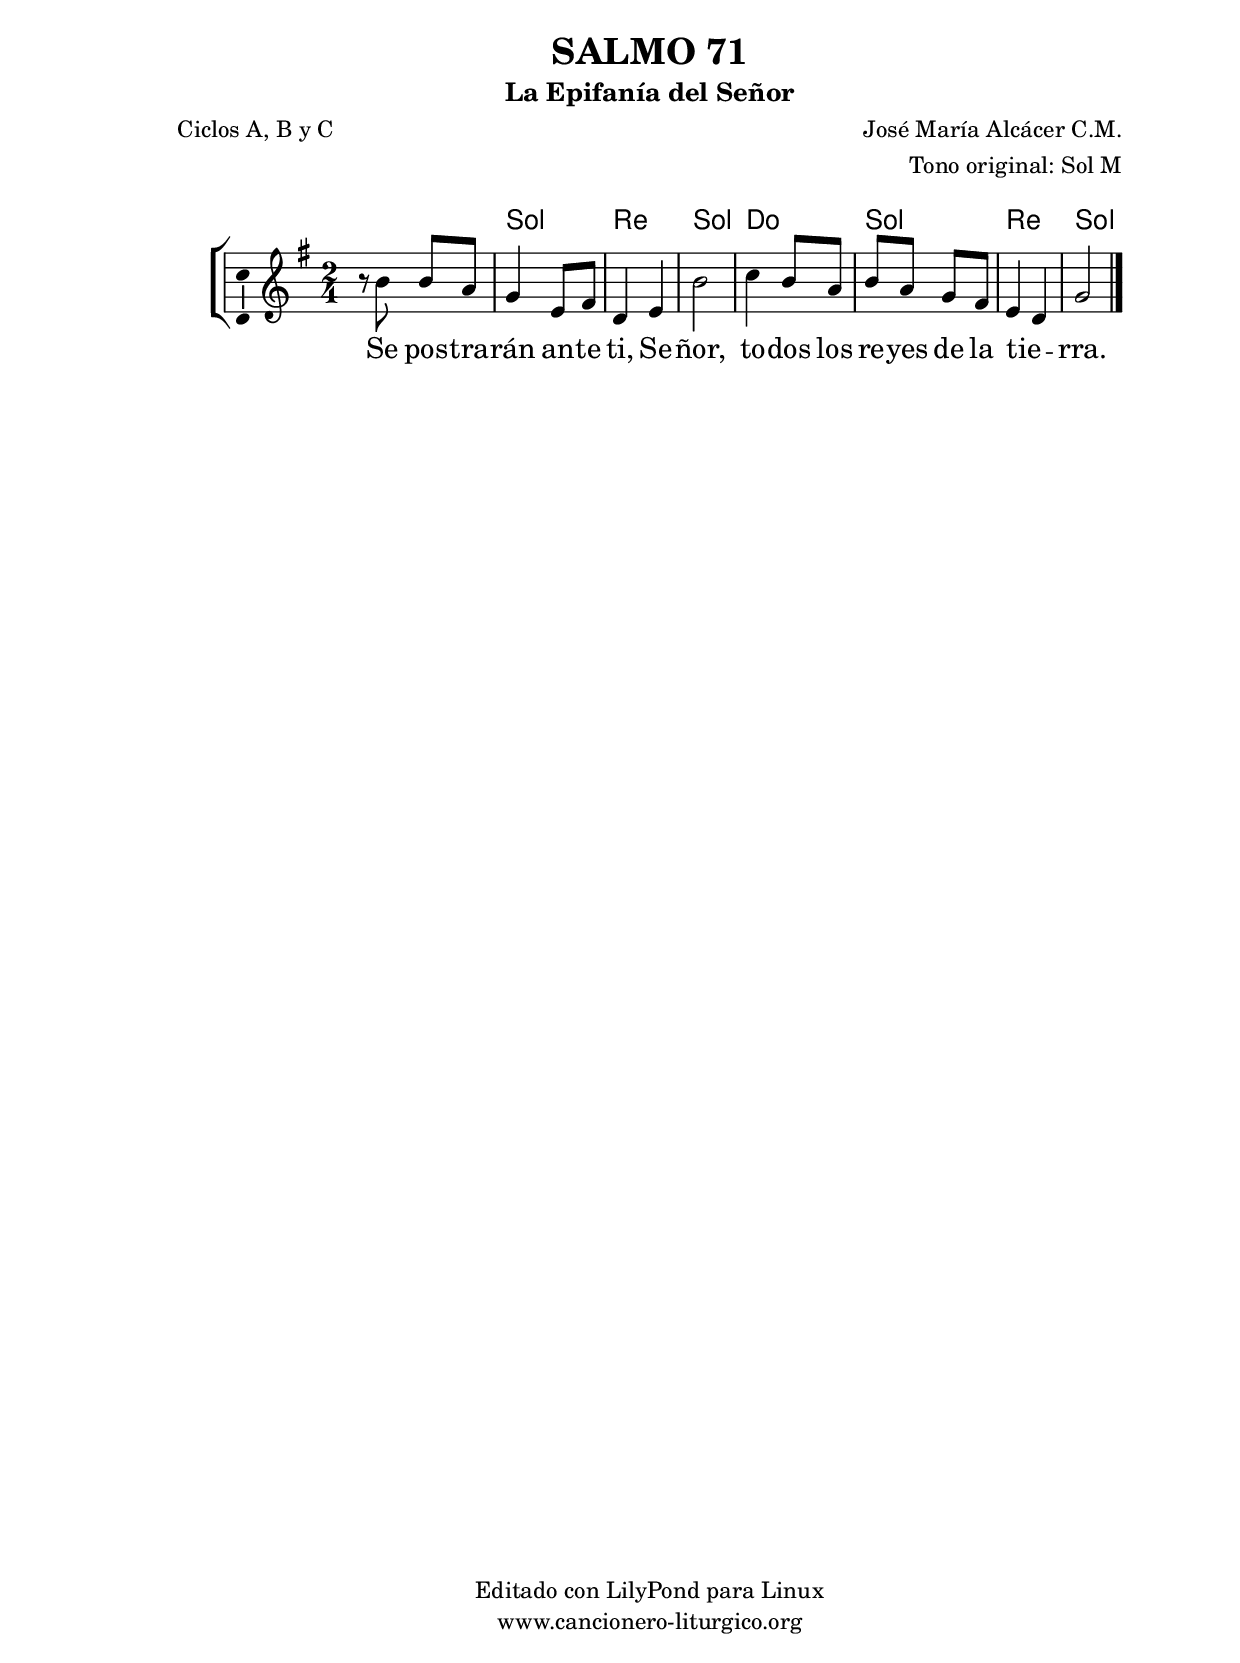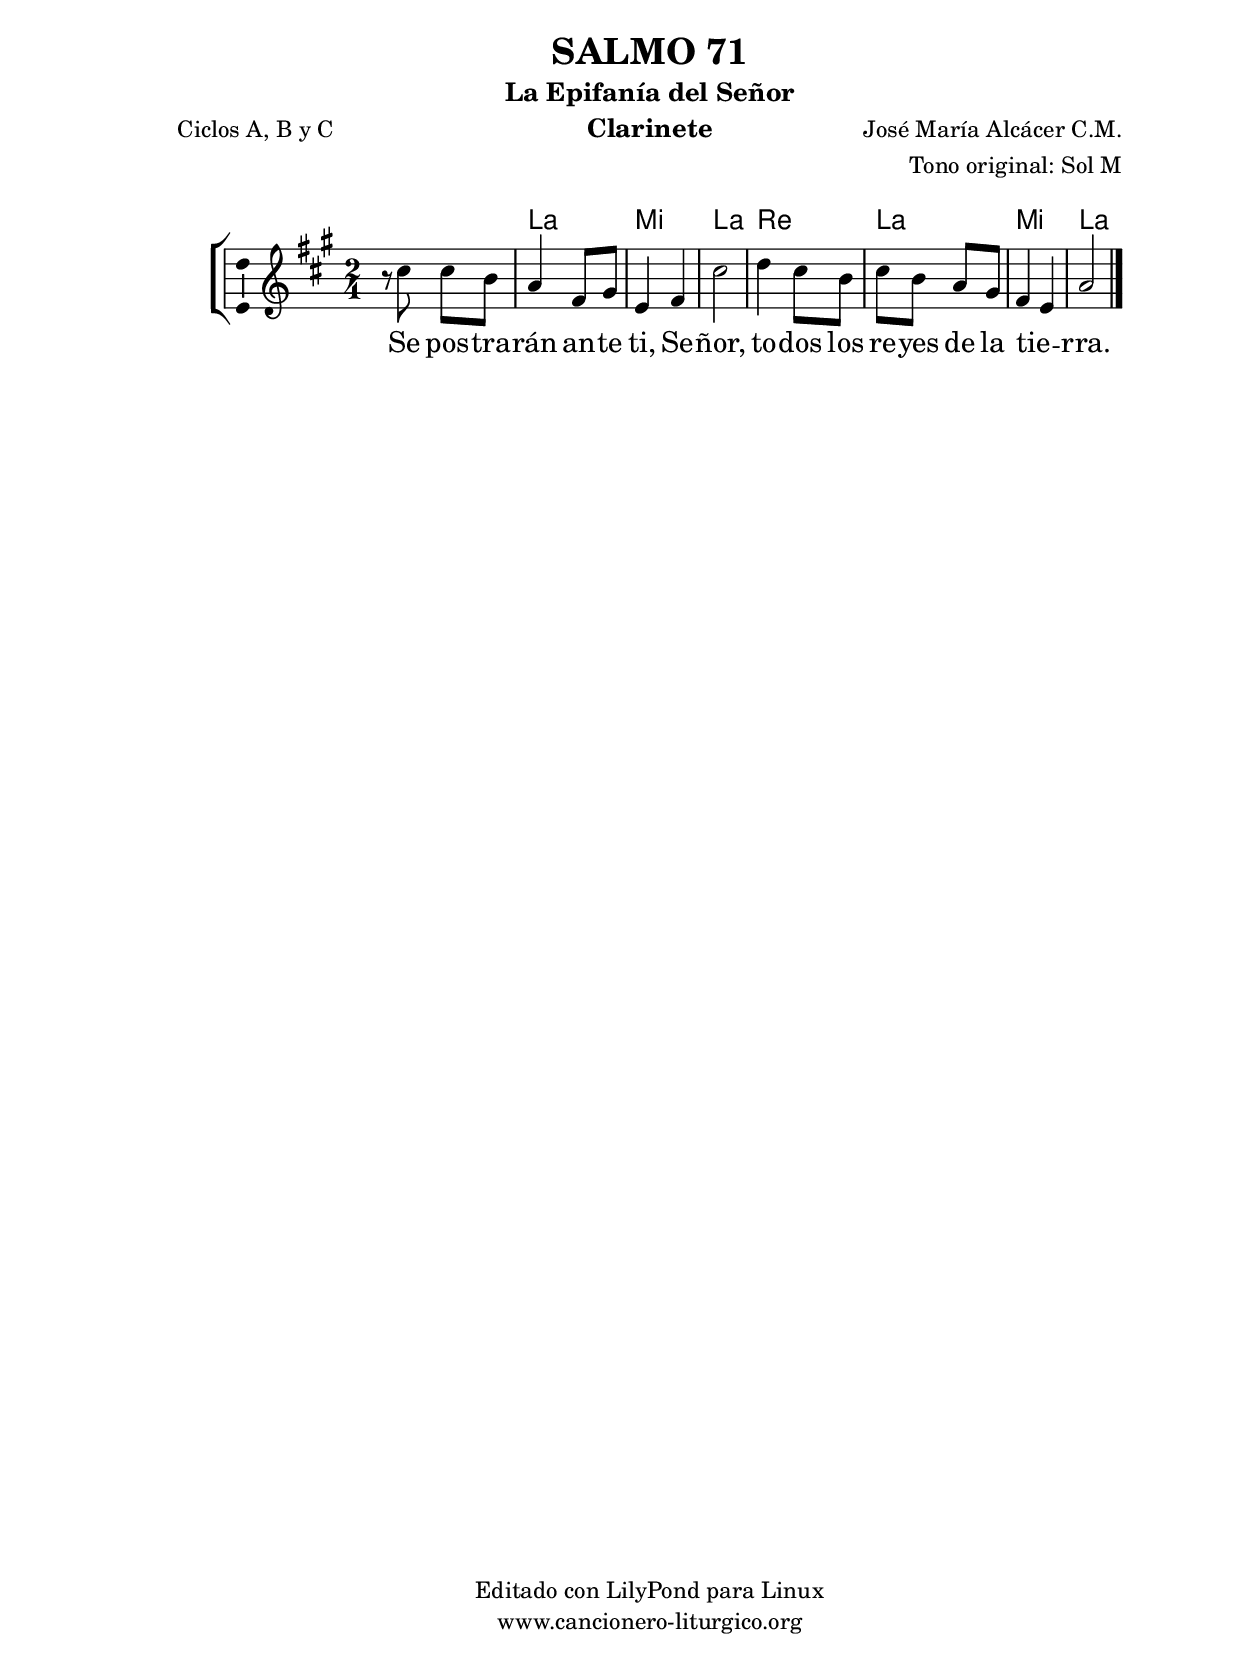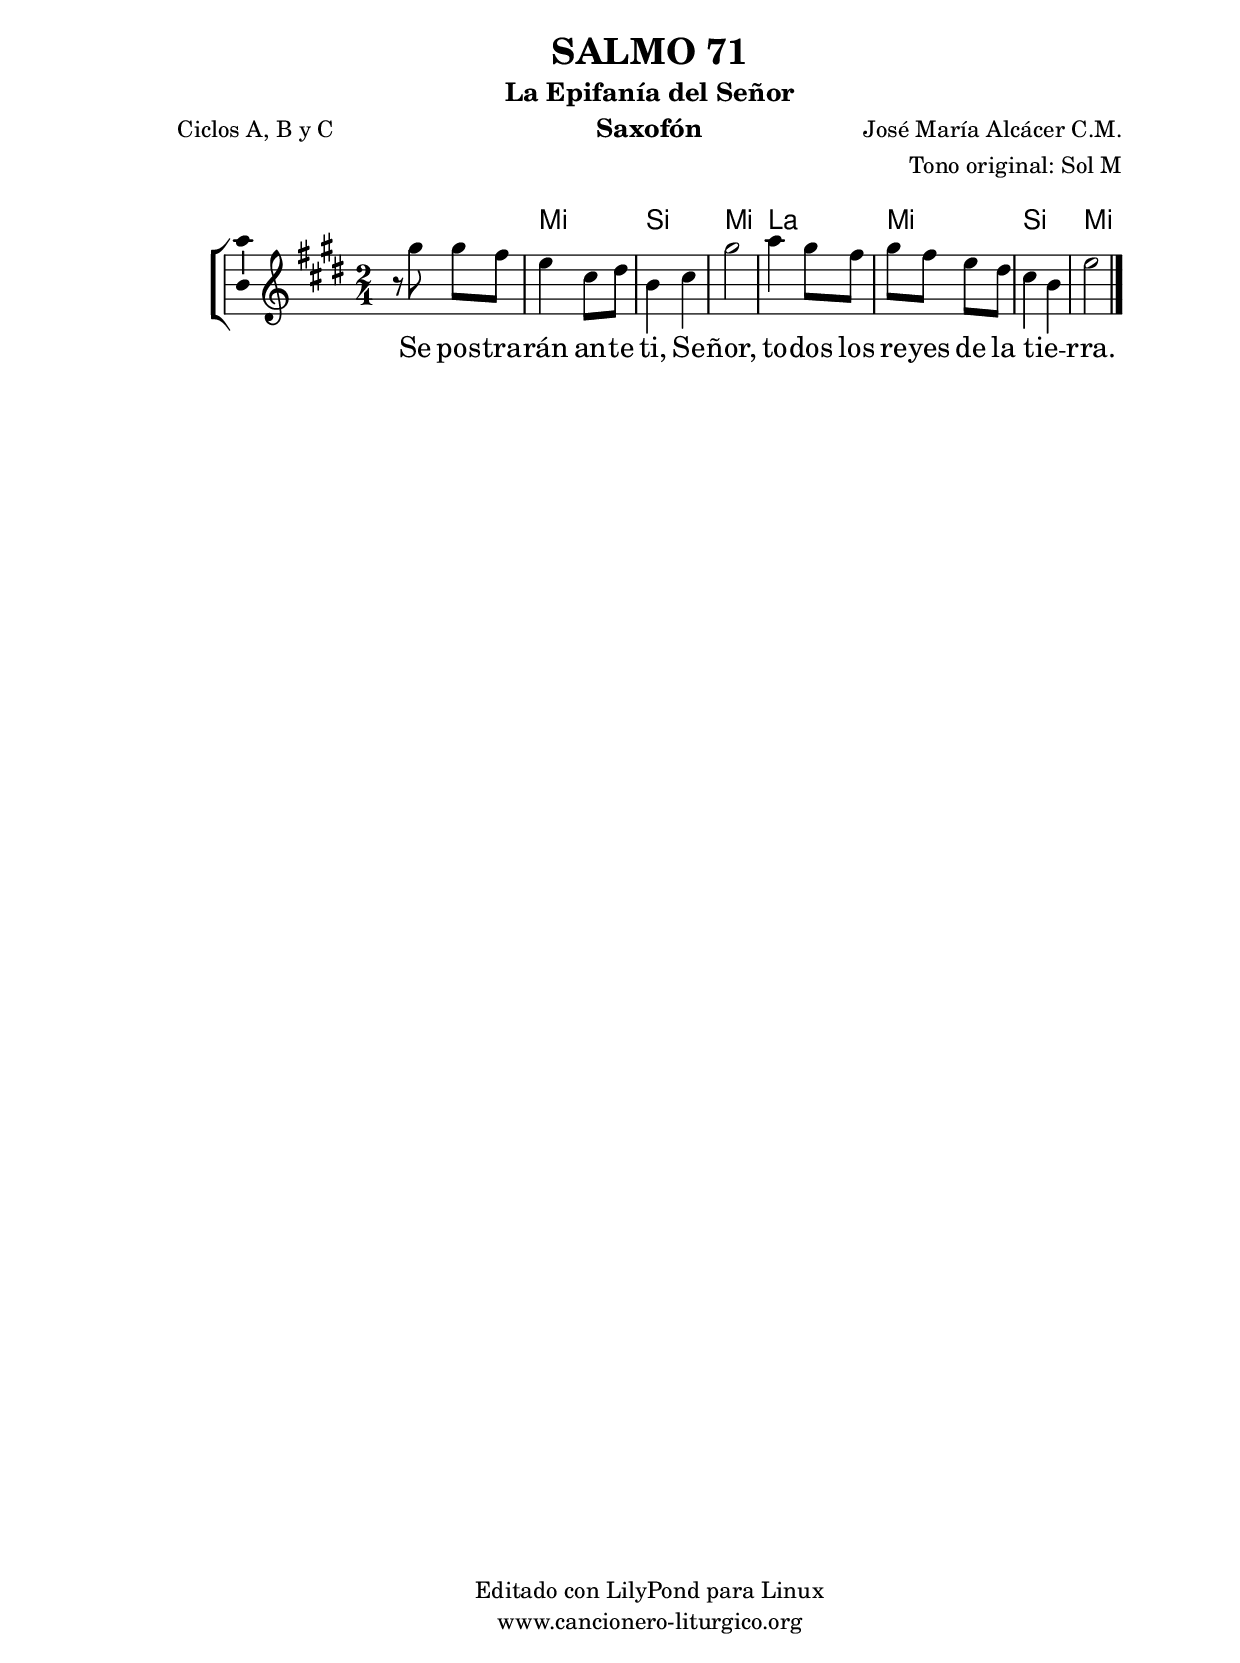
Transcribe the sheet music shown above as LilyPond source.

%
%para convertir .midi en .wav:
%timidity filename.midi -Ow -o finename.wav
%
%
%Para convertir de .wav a .mp3:
%lame -h -m j filename.wav
%
%
%para escuchar el midi:
%timidity nombrefichero.midi
%


%versión de lilypond para la que se ha escrito esta partitura:
\version "2.16.0"

	%Tamaño papel
	#(set-default-paper-size "a4")
	%Tamaño partitura
	#(set-global-staff-size 20)
	%No responde al pulsar sobre una nota
	#(ly:set-option 'point-and-click #f)

%parámetros del encabezamiento:
\header {
	title = "SALMO 71"
	subtitle = "La Epifanía del Señor"
	composer = "José María Alcácer C.M."
	poet = "Ciclos A, B y C"
	meter = ""
	arranger = "Tono original: Sol M"
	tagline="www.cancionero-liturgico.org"
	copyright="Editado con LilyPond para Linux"
	}

%parámetros asociados al papel:
\paper  {
	oddHeaderMarkup = \markup {\fill-line { \on-the-fly #not-first-page \fromproperty #'header:title \on-the-fly #not-first-page \fromproperty #'header:composer }}
	evenHeaderMarkup = \markup {\fill-line { \fromproperty #'header:composer \fromproperty #'header:title }}
	#(set-paper-size "a4")
	print-page-number = ##f
	first-page-number = 1
	print-first-page-number = ##f
%	head-separation = 3.0 \cm
	top-margin = 2.0 \cm
	bottom-margin = 0.5\cm
%%%	bottom-margin = -1.0\cm
	left-margin = 3.0 \cm
	line-width = 16.0 \cm 
	indent = 8\mm
	interscoreline = 2.\mm
	between-system-space = 15\mm
%	para que las partituras no llenen la hoja:
	ragged-bottom = ##t
%	idem para la última hoja:
	ragged-last-bottom = ##f
%	para que las partituras llenen el ancho del papel:
	ragged-last = ##f
	after-title-space = 2.5 \cm
%page-count=1
%system-count=8

	%Flexible Vertical Spacing
%	markup-markup-spacing =
%	#'((basic-distance . 15) (minimum-distance . 15) (padding . 3))
	markup-system-spacing =
	#'((basic-distance . 15) (minimum-distance . 15) (padding . 3))
	system-system-spacing =
	#'((basic-distance . 15) (minimum-distance . 15) (padding . 3))
	score-system-spacing =
	#'((basic-distance . 15) (minimum-distance . 15) (padding . 5))
%	top-system-spacing = % header
%	#'((basic-distance . 8) (minimum-distance . 0) (padding . 3))
%	top-markup-spacing =
%	#'((basic-distance . 20) (minimum-distance . 20) (padding . 3))
	last-bottom-spacing = % footer
	#'((basic-distance . 5) (minimum-distance . 5) (padding . 3))
%	score-markup-spacing =
%	#'((basic-distance . 16) (minimum-distance . 13) (padding . 3))

	}


%parámetros que afectan a toda la partitura:
global =  {
	%clave de sol (G):
	\clef G
	%armadura:
%	\transpose f e
	\key g \major
	\tempo 4=84
	\set Score.tempoHideNote = ##t
	}


acordes = {
	\italianChords
	\chordmode {
%	\transpose f e
{

s2
g2 d g c g d g

	}
	}
}

melodia = 
%	\transpose f e
{
	\relative c''{

\time 2/4
r8 b8 b a
g4 e8 fis
d4 e
b'2
c4 b8 a
b8 a g fis
e4 d
g2

	\bar "|."
	}
	}


texto = \lyricmode {
Se pos -- tra -- rán an -- te ti, Se -- ñor, to -- dos los re -- yes de la tie -- _ rra.
	}


acordesStaff = \context ChordNames = acordesStaff <<
	\set chordChanges = ##t
	\acordes
	>>


vozStaff = \context Voice = vozStaff
\with {\consists "Ambitus_engraver"}
<<
%	\set Staff.instrumentName = ""
%	\set Staff.shortInstrumentName = ""
%	\set Staff.midiInstrument = #"clarinet"
%	\set Staff.midiInstrument = #"cello"
%	\set Staff.midiInstrument = #"flute"
	\set Staff.midiInstrument = #"electric guitar (jazz)"
%	\set Staff.midiInstrument = #"english horn"
%	\set Staff.midiInstrument = #"violin"
%	\set Staff.midiInstrument = #"glockenspiel"
	\set Staff.midiMinimumVolume = #0.7
	\set Staff.midiMaximumVolume = #0.9
	\global
	\melodia
	>>


textoStaff = \context Lyrics = textoStaff <<
	\lyricsto vozStaff \texto
	>>

\book {
	\score {
		\context ChoirStaff {
			\override StaffGroup.SystemStartBracket #'collapse-height = #1
			\override Score.SystemStartBar #'collapse-height = #1
			<<
			\acordesStaff
			\vozStaff
			\textoStaff
			>>
			}
		\layout {
	    		\context {
				\Lyrics
				\override LyricText #'font-size = #2
				}
	   		 \context {
				\Score
				%fontSize = #3
				\override StaffSymbol #'staff-space = #(magstep +3)
				%\override Beam #'thickness = #0.55
				%\override SpacingSpanner #'spacing-increment = #1.0
				%\override Slur #'height-limit = #1.5
				}
			}
		}
	\score {
		\unfoldRepeats
		\context ChoirStaff {
			<<
			\acordesStaff
			\vozStaff
			>>
			}
		\midi {
	  		\context {
	  			\Score
				tempoWholesPerMinute = #(ly:make-moment 70 4)
				}
			}
		}
	}

%Partitura para clarinete
#(define output-suffix "C")
\book {
	\header{
		instrument = "Clarinete"
		}
	\score {
		\context ChoirStaff {
			\override StaffGroup.SystemStartBracket #'collapse-height = #1
			\override Score.SystemStartBar #'collapse-height = #1
\transpose c d
			<<
			\acordesStaff
			\vozStaff
			\textoStaff
			>>
			}
		\layout {
	    		\context {
				\Lyrics
				\override LyricText #'font-size = #2
				}
	   		 \context {
				\Score
				%fontSize = #3
				\override StaffSymbol #'staff-space = #(magstep +3)
				%\override Beam #'thickness = #0.55
				%\override SpacingSpanner #'spacing-increment = #1.0
				%\override Slur #'height-limit = #1.5
				}
			}
		}
	}

%Partitura para saxofón
#(define output-suffix "S")
\book {
	\header{
		instrument = "Saxofón"
		}
	\score {
		\context ChoirStaff {
			\override StaffGroup.SystemStartBracket #'collapse-height = #1
			\override Score.SystemStartBar #'collapse-height = #1
\transpose c a
			<<
			\acordesStaff
			\vozStaff
			\textoStaff
			>>
			}
		\layout {
	    		\context {
				\Lyrics
				\override LyricText #'font-size = #2
				}
	   		 \context {
				\Score
				%fontSize = #3
				\override StaffSymbol #'staff-space = #(magstep +3)
				%\override Beam #'thickness = #0.55
				%\override SpacingSpanner #'spacing-increment = #1.0
				%\override Slur #'height-limit = #1.5
				}
			}
		}
	}

